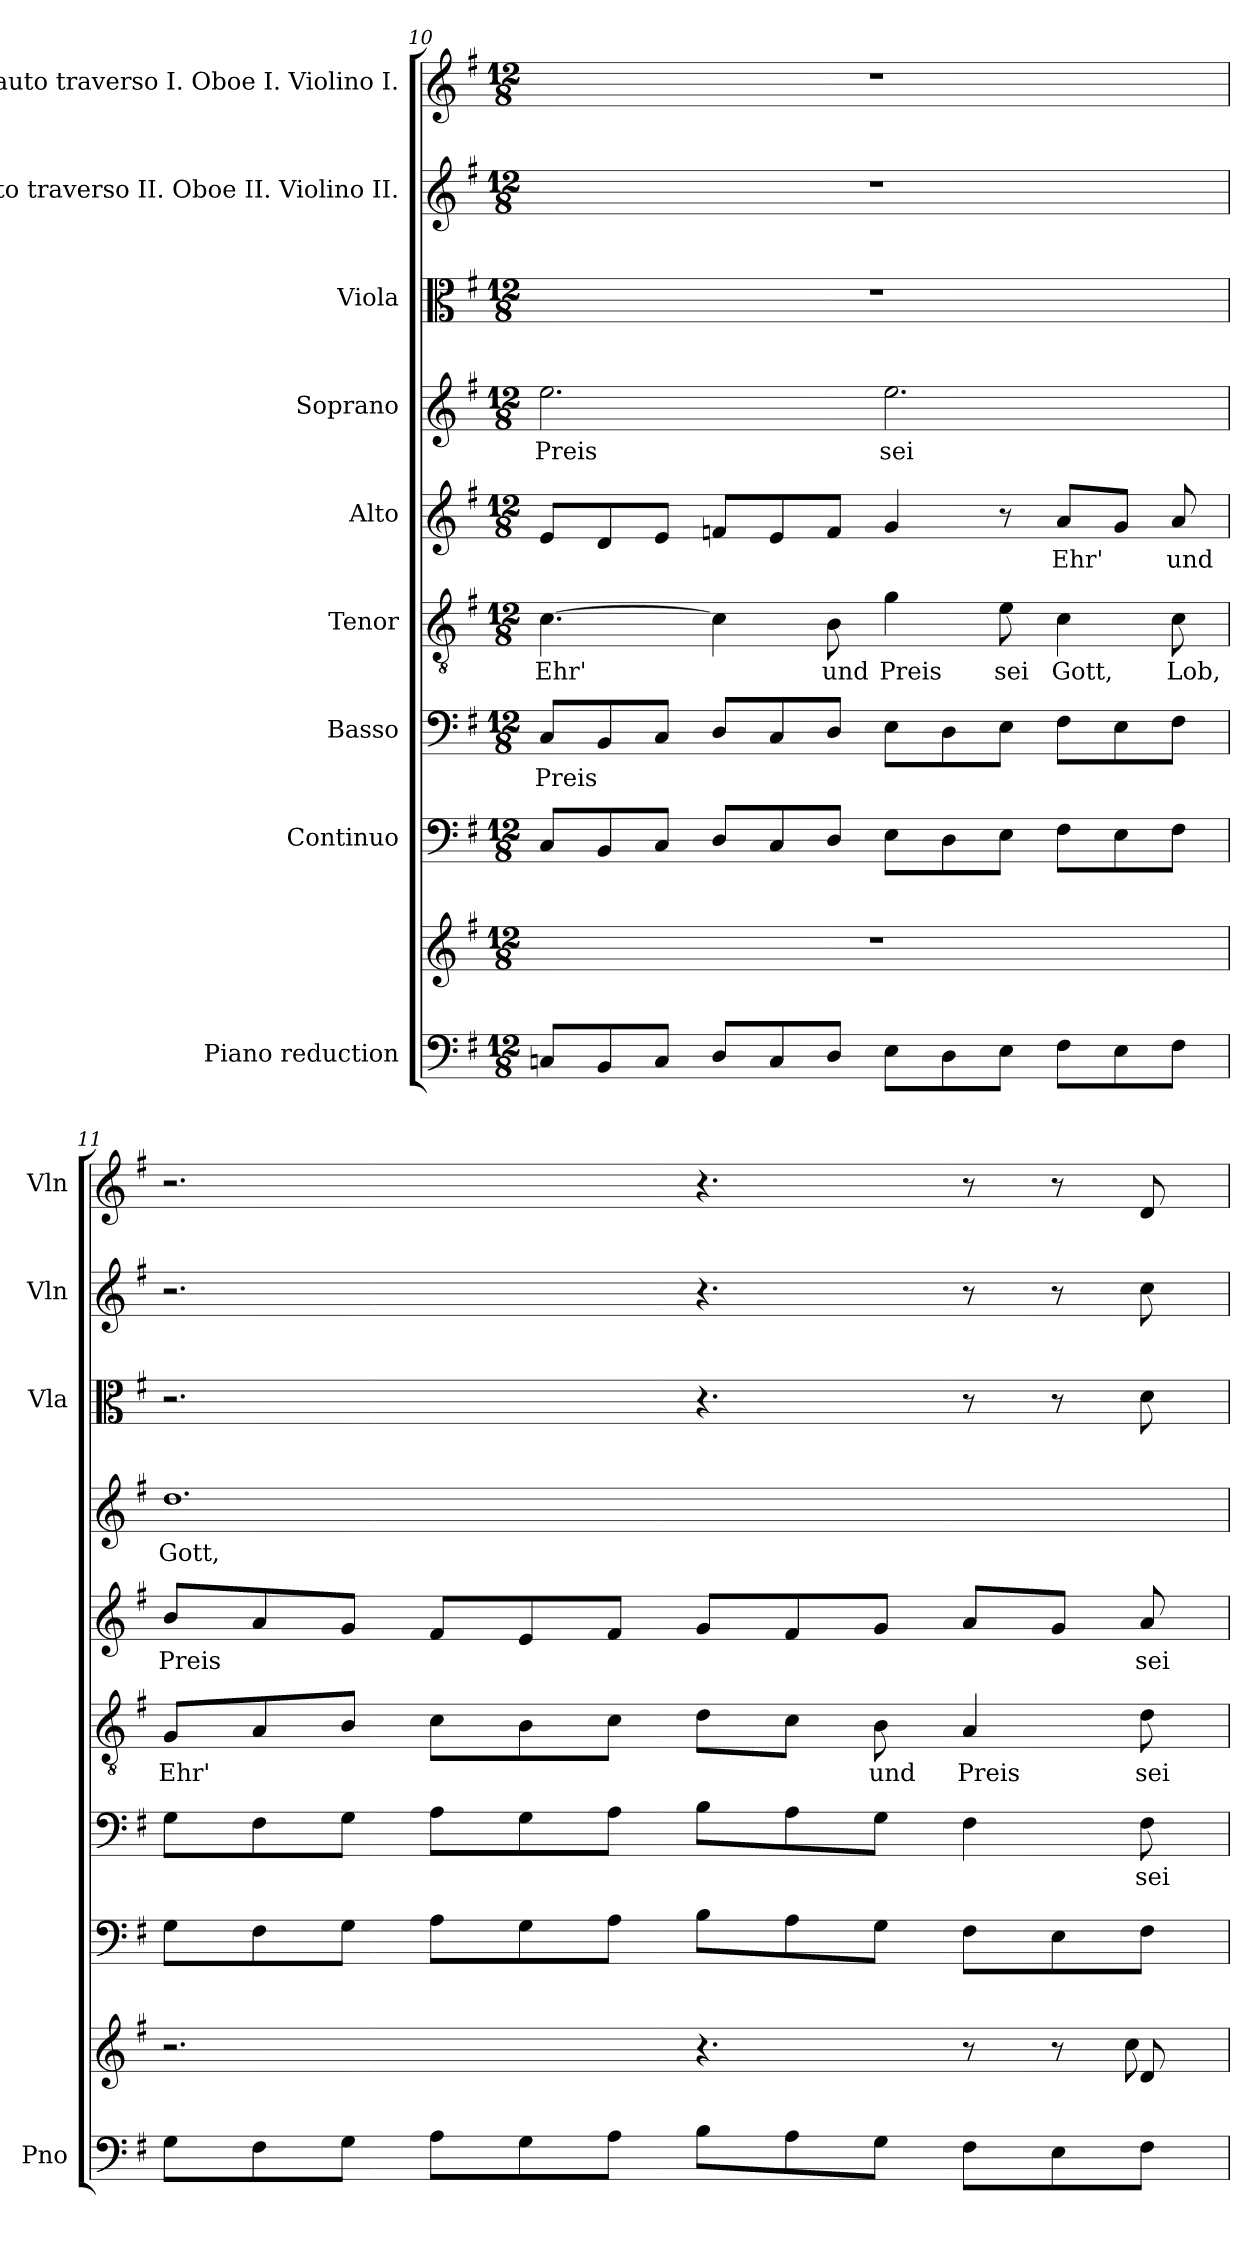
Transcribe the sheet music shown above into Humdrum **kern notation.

**kern	**kern	**kern	**kern	**text	**kern	**text	**kern	**text	**kern	**text	**kern	**kern	**kern
*part9	*part9	*part8	*part7	*part7	*part6	*part6	*part5	*part5	*part4	*part4	*part3	*part2	*part1
*staff10	*staff9	*staff8	*staff7	*staff7	*staff6	*staff6	*staff5	*staff5	*staff4	*staff4	*staff3	*staff2	*staff1
*I"Piano reduction	*	*I"Continuo	*I"Basso	*	*I"Tenor	*	*I"Alto	*	*I"Soprano	*	*I"Viola	*I"Flauto traverso II. Oboe II. Violino II.	*I"Flauto traverso I. Oboe I. Violino I.
*I'Pno	*	*	*	*	*	*	*	*	*	*	*I'Vla	*I'Vln	*I'Vln
!!LO:PB:g=z
*clefF4	*clefG2	*clefF4	*clefF4	*	*clefGv2	*	*clefG2	*	*clefG2	*	*clefC3	*clefG2	*clefG2
*k[f#]	*k[f#]	*k[f#]	*k[f#]	*	*k[f#]	*	*k[f#]	*	*k[f#]	*	*k[f#]	*k[f#]	*k[f#]
*M12/8	*M12/8	*M12/8	*M12/8	*	*M12/8	*	*M12/8	*	*M12/8	*	*M12/8	*M12/8	*M12/8
=10	=10	=10	=10	=10	=10	=10	=10	=10	=10	=10	=10	=10	=10
!	!	!	!	!LO:LY:b	!	!LO:LY:b	!	!	!	!LO:LY:b	!	!	!
8Cn/L	1.r	8C/L	8C/L	Preis	[4.c\	Ehr'	8e/L	.	2.ee\	Preis	1.r	1.r	1.r
8BB/	.	8BB/	8BB/	.	.	.	8d/	.	.	.	.	.	.
8C/J	.	8C/J	8C/J	.	.	.	8e/J	.	.	.	.	.	.
8D/L	.	8D/L	8D/L	.	4c\]	.	8fn/L	.	.	.	.	.	.
8C/	.	8C/	8C/	.	.	.	8e/	.	.	.	.	.	.
!	!	!	!	!	!	!LO:LY:b	!	!	!	!	!	!	!
8D/J	.	8D/J	8D/J	.	8B\	und	8f/J	.	.	.	.	.	.
!	!	!	!	!	!	!LO:LY:b	!	!	!	!LO:LY:b	!	!	!
8E\L	.	8E\L	8E\L	.	4g\	Preis	4g/	.	2.ee\	sei	.	.	.
8D\	.	8D\	8D\	.	.	.	.	.	.	.	.	.	.
!	!	!	!	!	!	!LO:LY:b	!	!	!	!	!	!	!
8E\J	.	8E\J	8E\J	.	8e\	sei	8r	.	.	.	.	.	.
!	!	!	!	!	!	!LO:LY:b	!	!LO:LY:b	!	!	!	!	!
8F#\L	.	8F#\L	8F#\L	.	4c\	Gott,	8a/L	Ehr'	.	.	.	.	.
8E\	.	8E\	8E\	.	.	.	8g/J	.	.	.	.	.	.
!	!	!	!	!	!	!LO:LY:b	!	!LO:LY:b	!	!	!	!	!
8F#\J	.	8F#\J	8F#\J	.	8c\	Lob,	8a/	und	.	.	.	.	.
=11	=11	=11	=11	=11	=11	=11	=11	=11	=11	=11	=11	=11	=11
*	*^	*	*	*	*	*	*	*	*	*	*	*	*
!	!	!	!	!	!	!	!LO:LY:b	!	!LO:LY:b	!	!LO:LY:b	!	!	!
8G\L	2.r	2.ryy	8G\L	8G\L	.	8G/L	Ehr'	8b/L	Preis	1.dd	Gott,	2.r	2.r	2.r
8F#\	.	.	8F#\	8F#\	.	8A/	.	8a/	.	.	.	.	.	.
8G\J	.	.	8G\J	8G\J	.	8B/J	.	8g/J	.	.	.	.	.	.
8A\L	.	.	8A\L	8A\L	.	8c\L	.	8f#/L	.	.	.	.	.	.
8G\	.	.	8G\	8G\	.	8B\	.	8e/	.	.	.	.	.	.
8A\J	.	.	8A\J	8A\J	.	8c\J	.	8f#/J	.	.	.	.	.	.
8B\L	4.r	4.ryy	8B\L	8B\L	.	8d\L	.	8g/L	.	.	.	4.r	4.r	4.r
8A\	.	.	8A\	8A\	.	8c\J	.	8f#/	.	.	.	.	.	.
!	!	!	!	!	!	!	!LO:LY:b	!	!	!	!	!	!	!
8G\J	.	.	8G\J	8G\J	.	8B\	und	8g/J	.	.	.	.	.	.
!	!	!	!	!	!	!	!LO:LY:b	!	!	!	!	!	!	!
8F#\L	8r	8ryy	8F#\L	4F#\	.	4A/	Preis	8a/L	.	.	.	8r	8r	8r
8E\	8r	8ryy	8E\	.	.	.	.	8g/J	.	.	.	8r	8r	8r
!	!	!	!	!	!LO:LY:b	!	!LO:LY:b	!	!LO:LY:b	!	!	!	!	!
8F#\J	8d/	8cc\	8F#\J	8F#\	sei	8d\	sei	8a/	sei	.	.	8d\	8cc\	8d/
*	*v	*v	*	*	*	*	*	*	*	*	*	*	*	*
=	=	=	=	=	=	=	=	=	=	=	=	=	=
*-	*-	*-	*-	*-	*-	*-	*-	*-	*-	*-	*-	*-	*-
